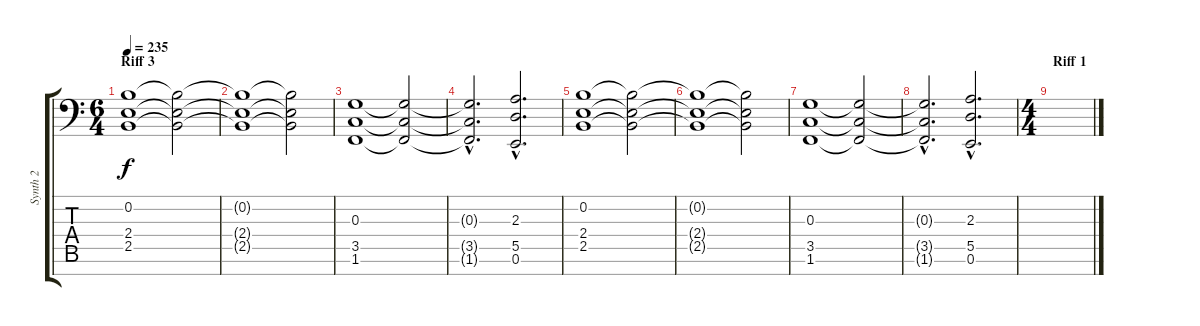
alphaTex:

\track ("Synth 2" "Synth 2") {instrument choiraahs}
\staff {score tabs}
\tuning (E4 B3 G3 D3 A2 E2 C-1) {hide}
\ts (6 4)
\section ("" "Riff 3")
\tempo 235
\clef f4
\ks c
(0.2 2.4 2.5).1{dy f} (0.2{t} 2.4{t} 2.5{t}).2 |
(0.2{t} 2.4{t} 2.5{t}).1 (0.2{t} 2.4{t} 2.5{t}).2 |
(0.3 3.5 1.6).1 (0.3{t} 3.5{t} 1.6{t}).2 |
(0.3{hac t} 3.5{hac t} 1.6{hac t}).2{d} (2.3{hac} 5.5{hac} 0.6{hac}).2{d} |
(0.2 2.4 2.5).1 (0.2{t} 2.4{t} 2.5{t}).2 |
(0.2{t} 2.4{t} 2.5{t}).1 (0.2{t} 2.4{t} 2.5{t}).2 |
(0.3 3.5 1.6).1 (0.3{t} 3.5{t} 1.6{t}).2 |
(0.3{hac t} 3.5{hac t} 1.6{hac t}).2{d} (2.3{hac} 5.5{hac} 0.6{hac}).2{d} |
\ts (4 4)
\section ("" "Riff 1")
